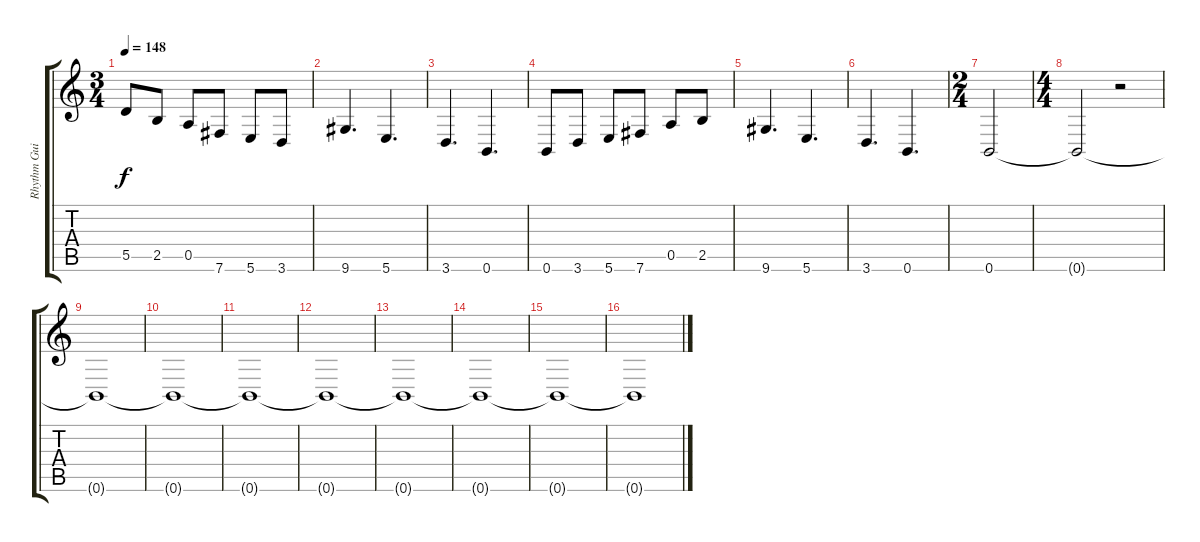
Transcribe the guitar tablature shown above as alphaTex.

\track ("Rhythm Guitar 1" "Rhythm Gui") {instrument distortionguitar}
\staff {score tabs}
\tuning (E4 B3 G3 D3 A2 B1) {hide}
\ts (3 4)
\tempo 148
\clef g2
\ks c
5.5.8{dy f} 2.5.8 0.5.8 7.6.8 5.6.8 3.6.8 |
9.6.4{d} 5.6.4{d} |
3.6.4{d} 0.6.4{d} |
0.6.8 3.6.8 5.6.8 7.6.8 0.5.8 2.5.8 |
9.6.4{d} 5.6.4{d} |
3.6.4{d} 0.6.4{d} |
\ts (2 4)
0.6.2{volume 10} |
\ts (4 4)
0.6{t}.2 r.2 |
0.6{t}.1 |
0.6{t}.1 |
0.6{t}.1 |
0.6{t}.1 |
0.6{t}.1 |
0.6{t}.1 |
0.6{t}.1 |
0.6{t}.1{volume 0}
